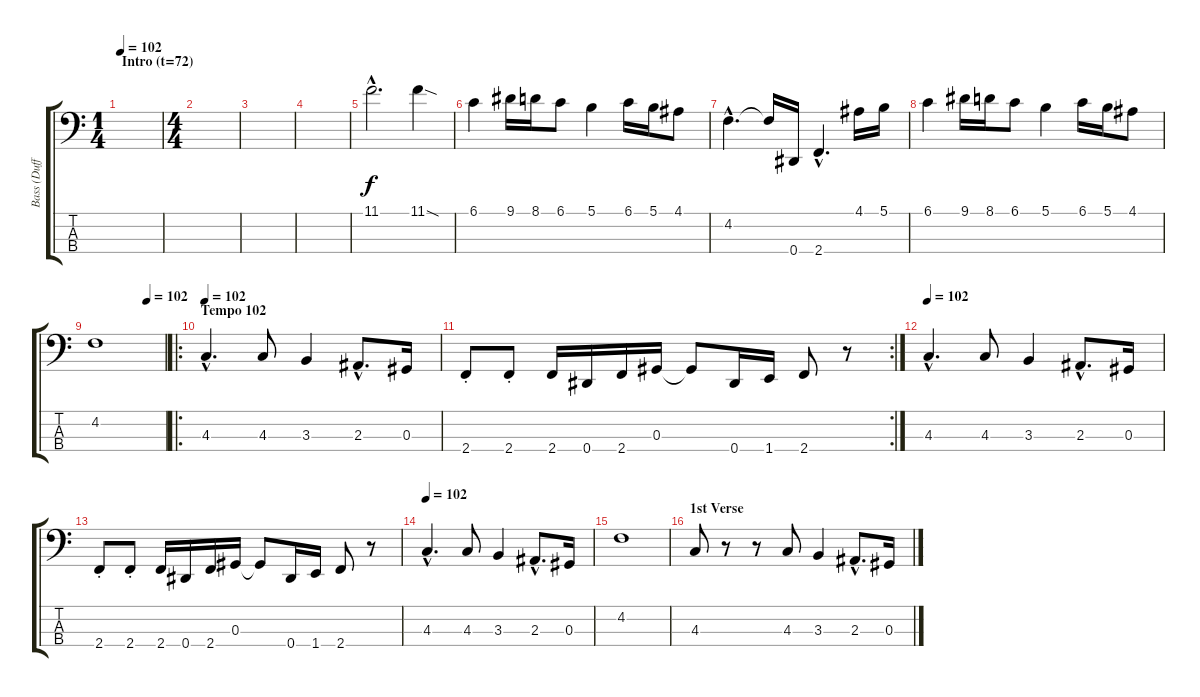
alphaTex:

\track ("Bass (Duff)" "Bass (Duff") {instrument electricbasspick}
\staff {score tabs}
\tuning (Gb2 Db2 Ab1 Eb1) {hide}
\ts (1 4)
\section ("" "Intro (t=72)")
\tempo 102
\tempo 72
\tempo 102
\clef f4
\ks c
|
\ts (4 4)
|
|
|
11.1{hac}.2{d} 11.1{sod}.4 |
6.1.4 9.1.16 8.1.16 6.1.8 5.1.4 6.1.16 5.1.16 4.1.8 |
4.2{hac}.4{d} 4.2{t}.16 0.4.16 2.4{hac}.4{d} 4.1.16 5.1.16 |
6.1.4 9.1.16 8.1.16 6.1.8 5.1.4 6.1.16 5.1.16 4.1.8 |
\tempo (102 0.75)
4.2.1 |
\ro
\section ("" "Tempo 102")
\tempo 102
4.3{hac}.4{d} 4.3.8 3.3.4 2.3{hac}.8{d} 0.3.16 |
\rc 2
2.4{st}.8 2.4{st}.8 2.4.16 0.4.16 2.4.16 0.3.16 0.3{t}.8 0.4.16 1.4.16 2.4.8 r.8 |
\tempo 102
4.3{hac}.4{d} 4.3.8 3.3.4 2.3{hac}.8{d} 0.3.16 |
2.4{st}.8 2.4{st}.8 2.4.16 0.4.16 2.4.16 0.3.16 0.3{t}.8 0.4.16 1.4.16 2.4.8 r.8 |
\tempo 102
4.3{hac}.4{d} 4.3.8 3.3.4 2.3{hac}.8{d} 0.3.16 |
4.2.1 |
\section ("" "1st Verse")
4.3.8 r.8 r.8 4.3.8 3.3.4 2.3{hac}.8{d} 0.3.16
